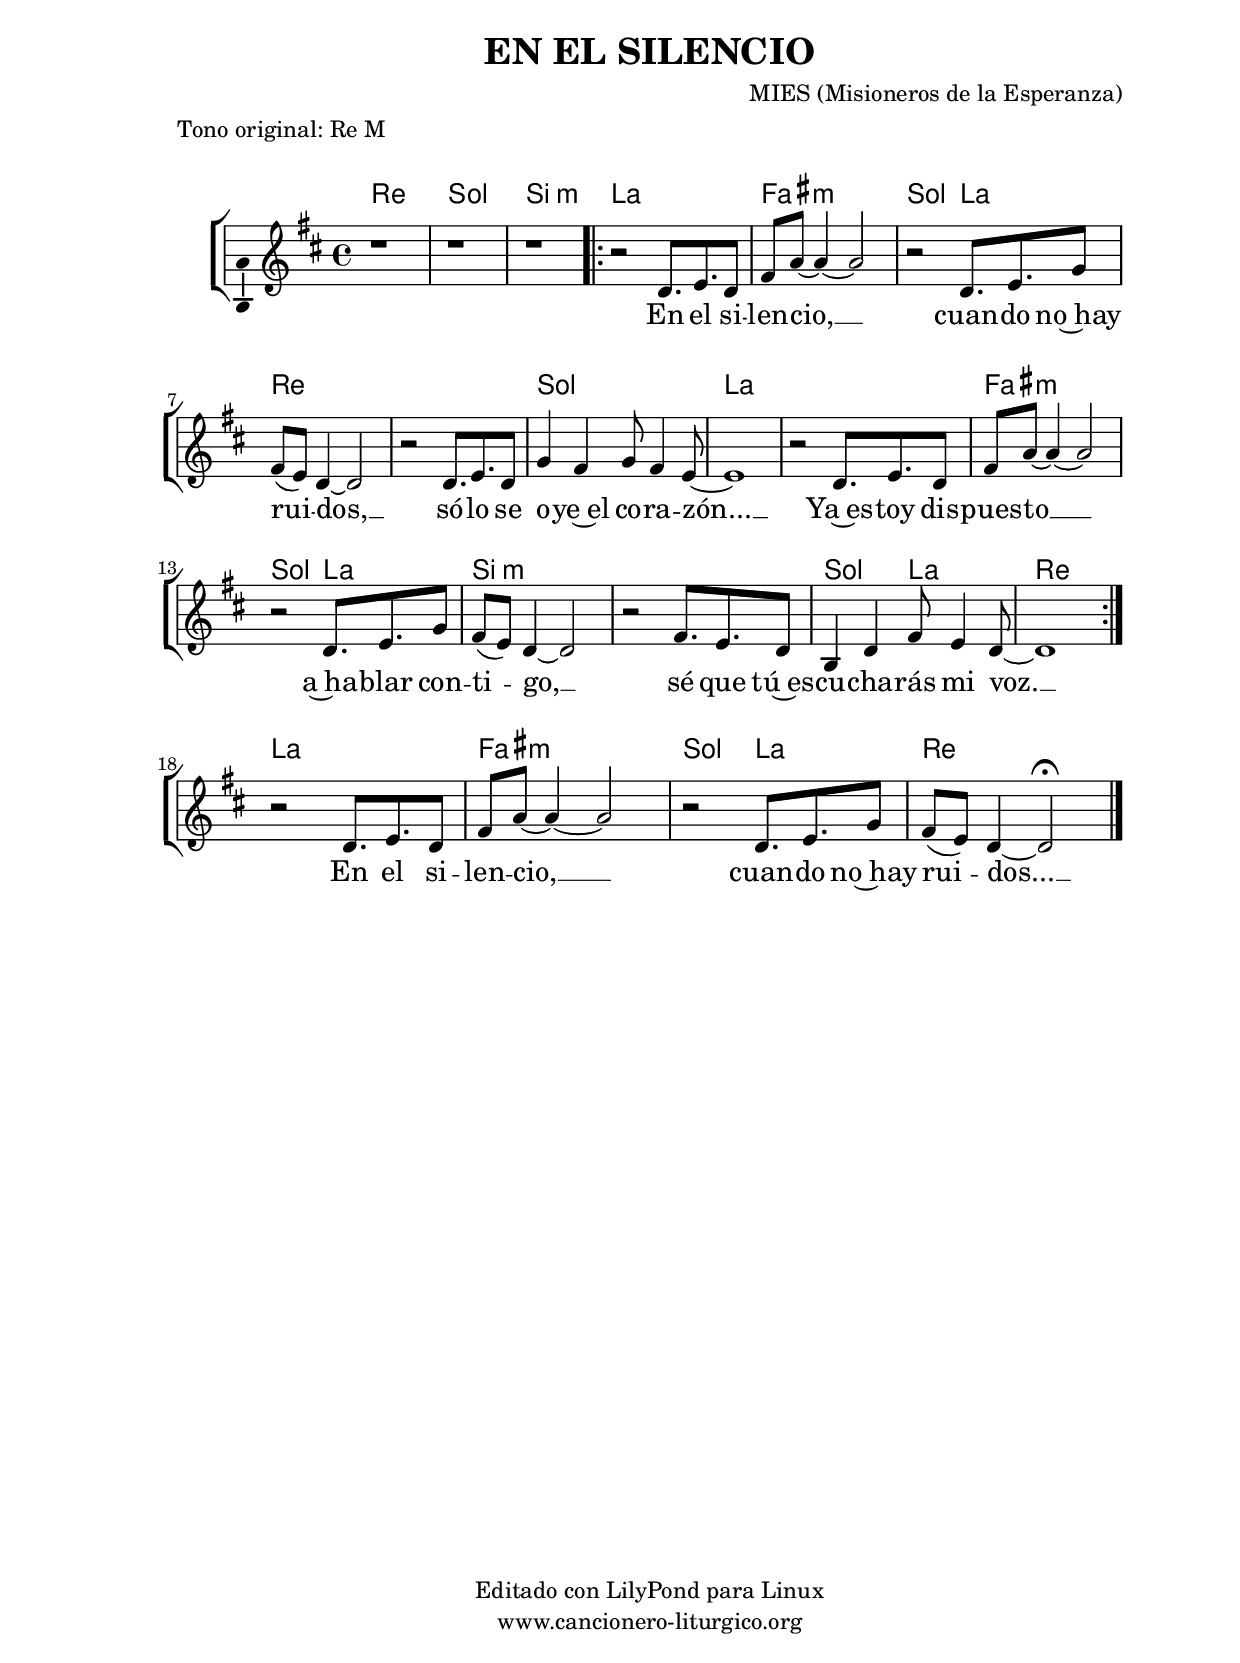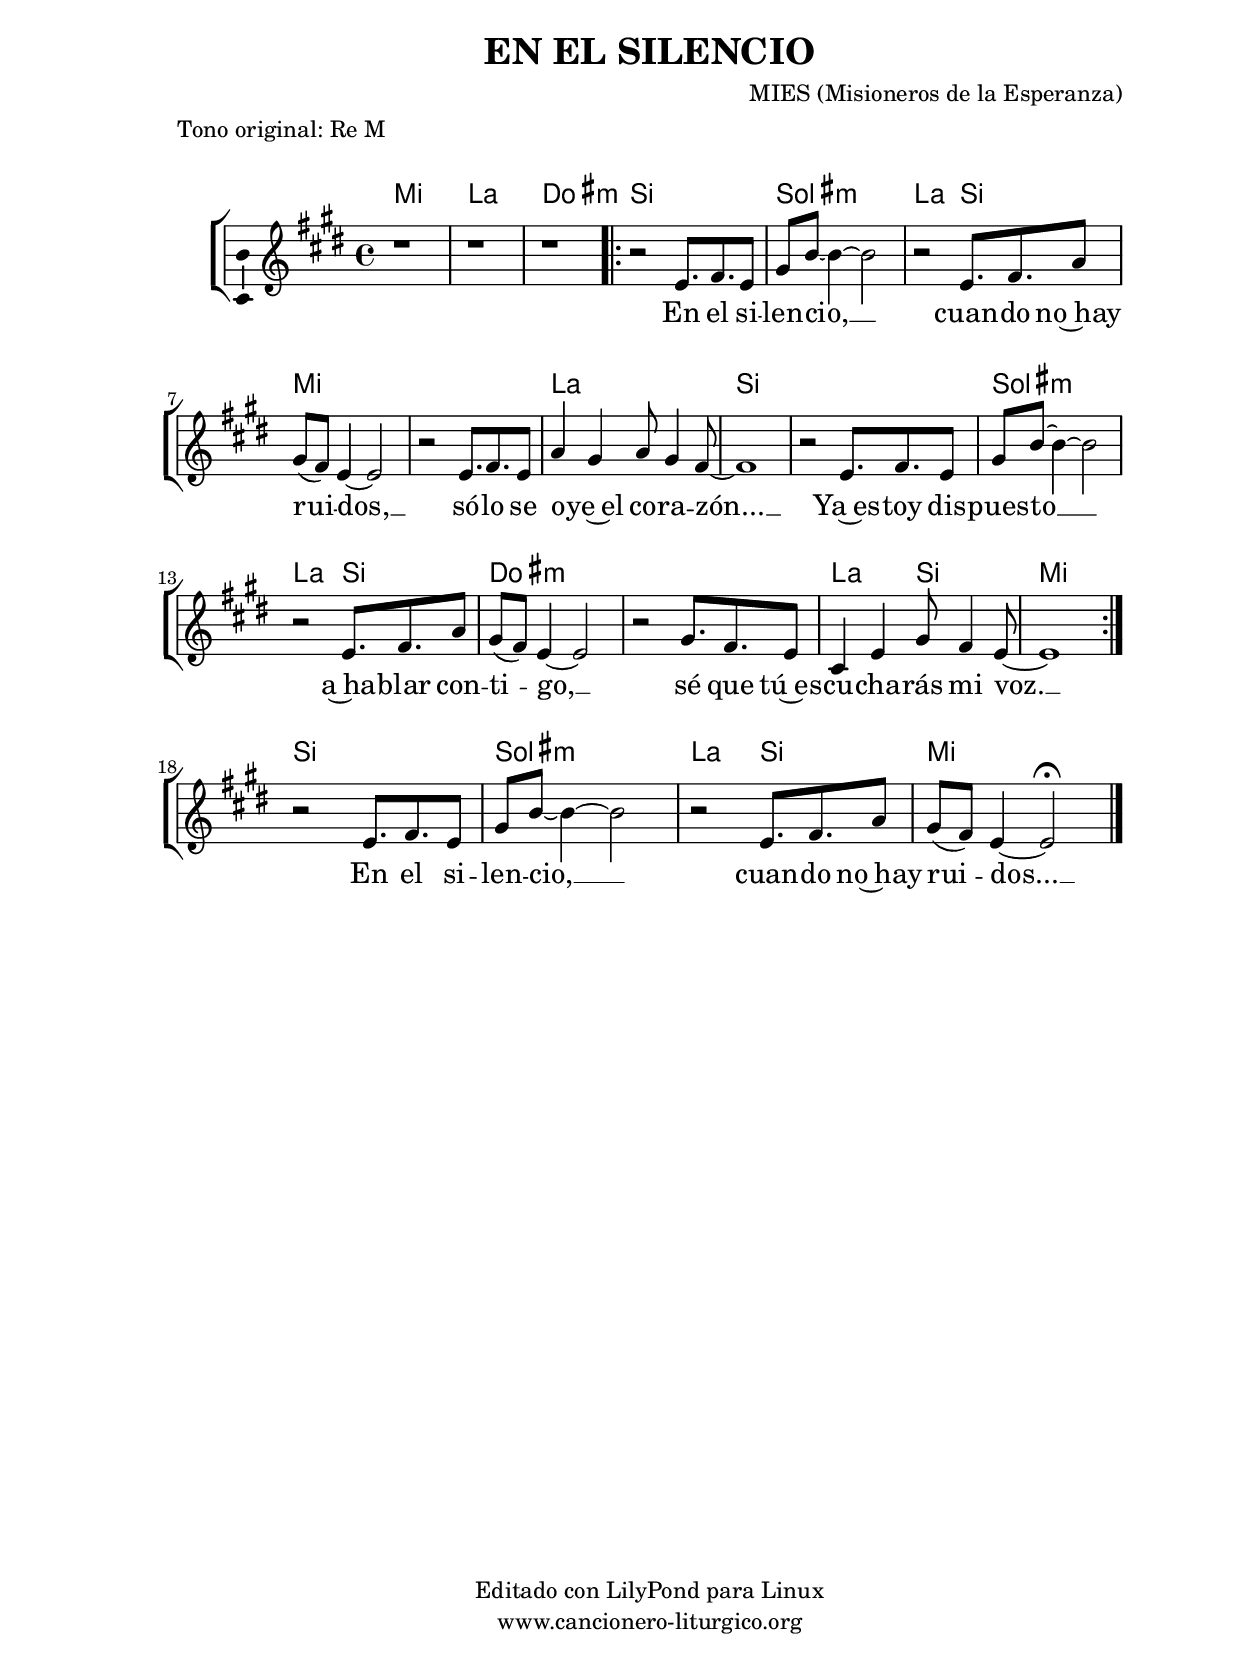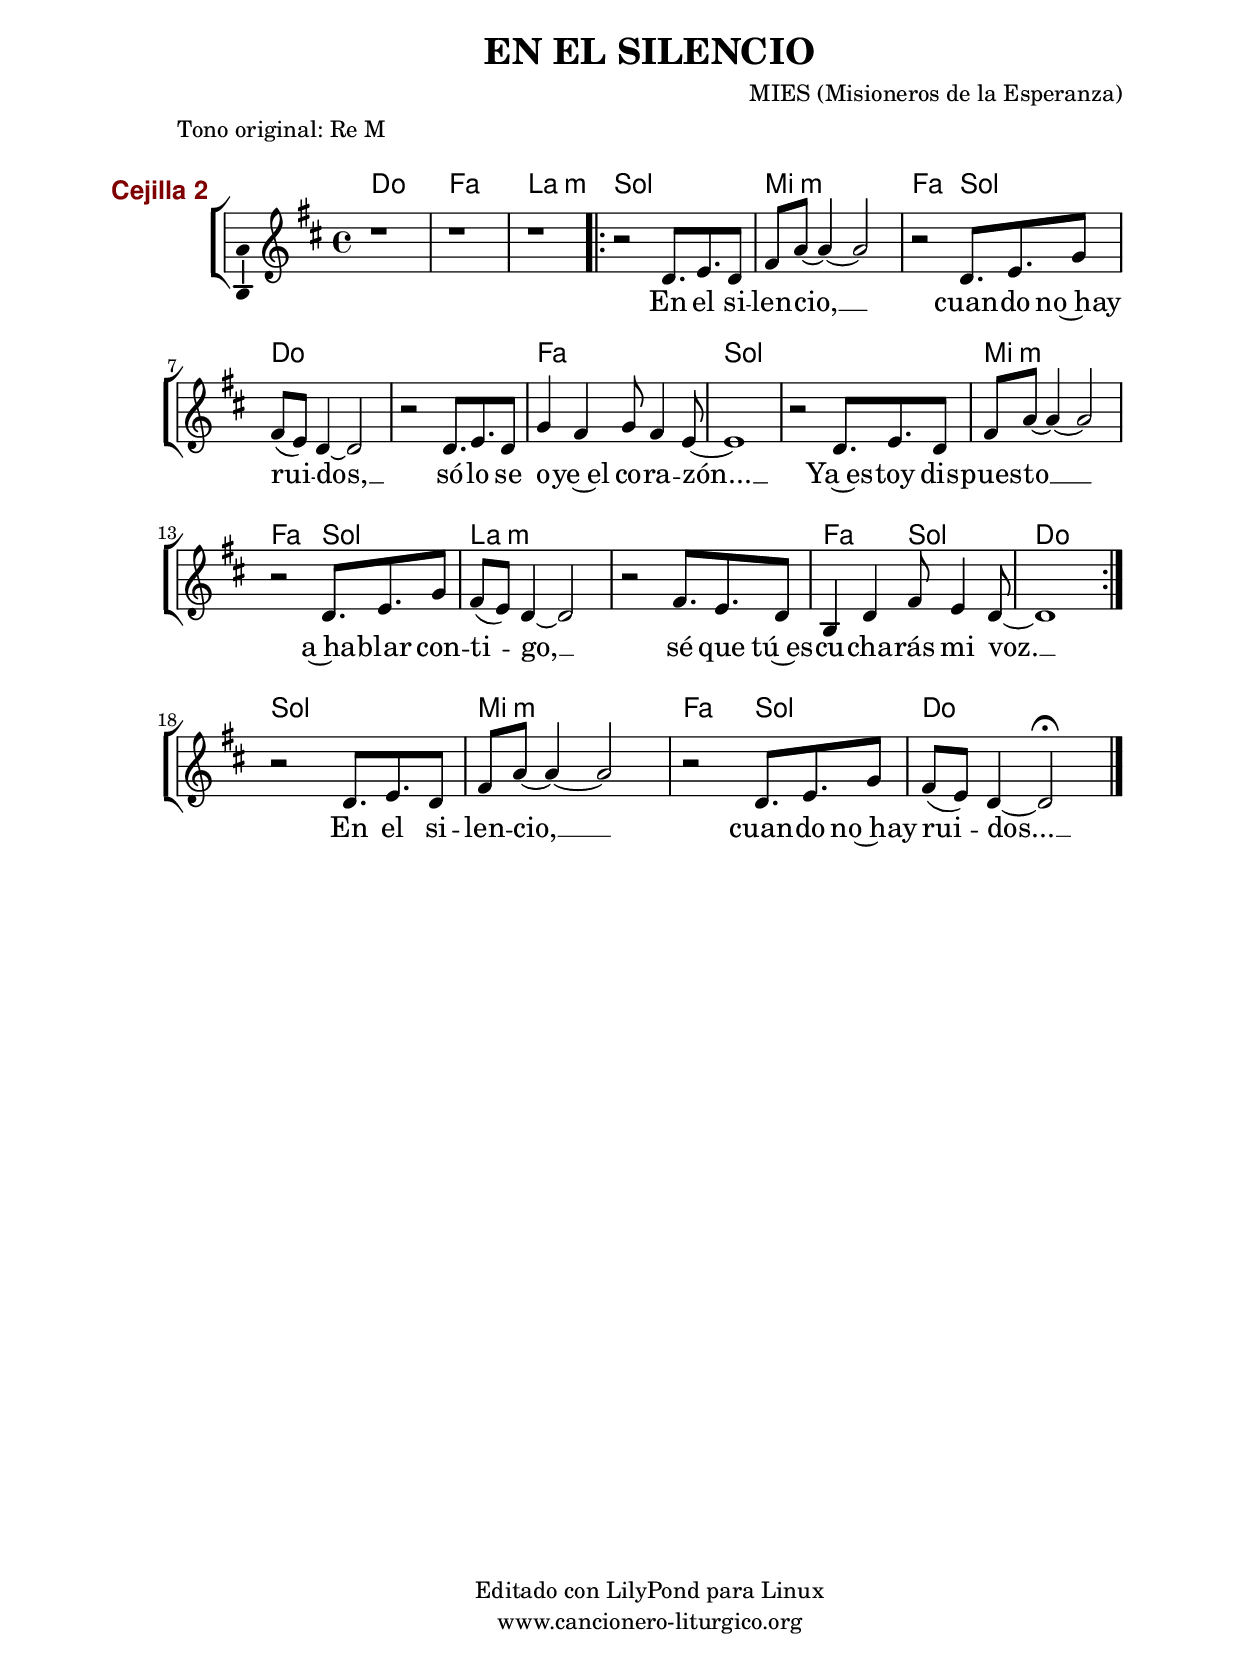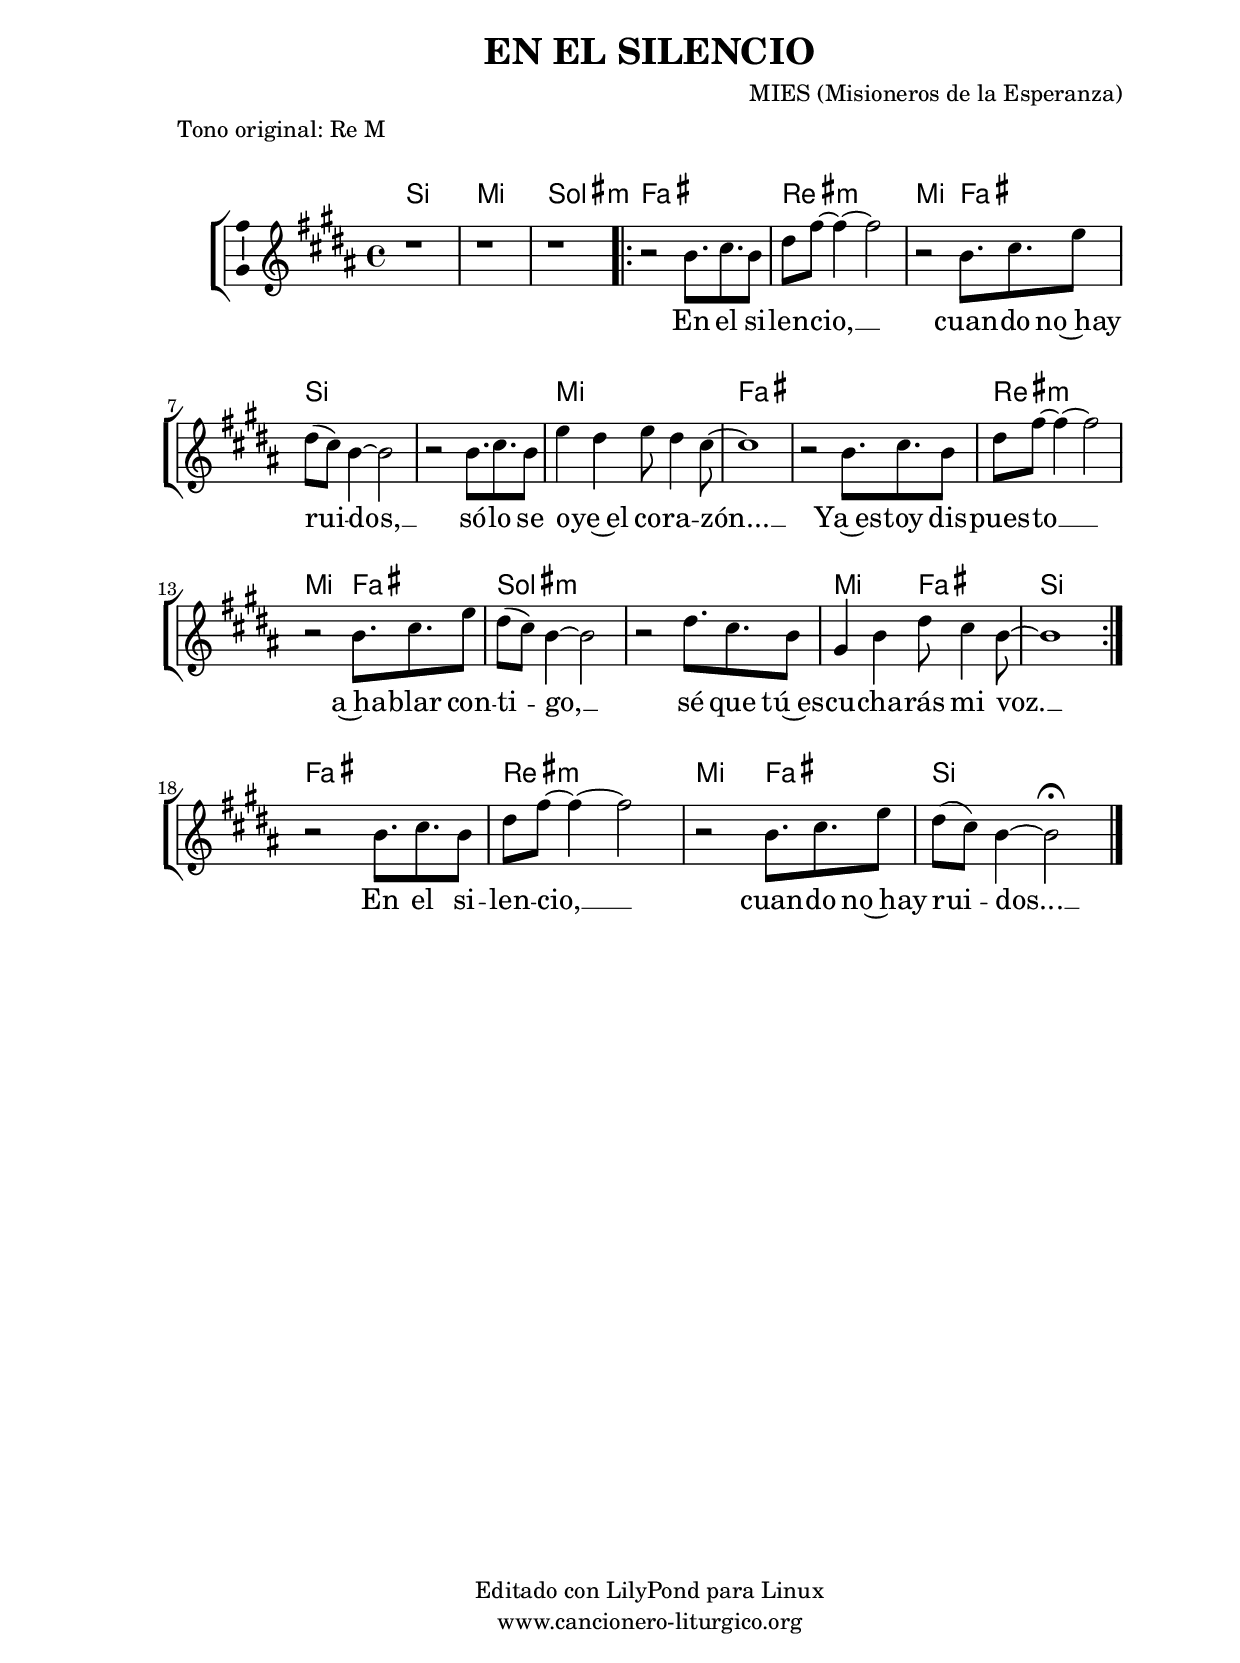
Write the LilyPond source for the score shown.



%versión de lilypond para la que se ha escrito esta partitura:
\version "2.16.0"

	%Tamaño papel
	#(set-default-paper-size "a4")
	%Tamaño partitura
	#(set-global-staff-size 20)
	%No responde al pulsar sobre una nota
	#(ly:set-option 'point-and-click #f)

%parámetros del encabezamiento:
\header {
	title = "EN EL SILENCIO"
	subtitle = ""
%	composer = "Javier Gómez"
	composer = "MIES (Misioneros de la Esperanza)"
%https://drive.google.com/file/d/0B30JmKdK6FGDWFpwYmpyTmctMFE/edit?resourcekey=0-b2063rkQQ8PIchfnx-yrlQ
	poet = ""
	meter = "Tono original: Re M"
	arranger = ""
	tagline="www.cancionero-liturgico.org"
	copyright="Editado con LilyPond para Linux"
	tiempo = ""
	usos = "Gracias"
	letra = ""
	}

%parámetros asociados al papel:
\paper  {
	oddHeaderMarkup = \markup {\fill-line { \on-the-fly #not-first-page \fromproperty #'header:title \on-the-fly #not-first-page \fromproperty #'header:composer }}
	evenHeaderMarkup = \markup {\fill-line { \fromproperty #'header:composer \fromproperty #'header:title }}
	#(set-paper-size "a4")
	print-page-number = ##f
	first-page-number = 1
	print-first-page-number = ##f
%	head-separation = 3.0 \cm
	top-margin = 2.0 \cm
	bottom-margin = 0.5\cm
%%%	bottom-margin = -2.0\cm
	left-margin = 3.0 \cm
	line-width = 16.0 \cm 
	indent = 8\mm
	interscoreline = 2.\mm
	between-system-space = 15\mm
%	para que las partituras no llenen la hoja:
	ragged-bottom = ##t
%	idem para la última hoja:
	ragged-last-bottom = ##f
%	para que las partituras llenen el ancho del papel:
	ragged-last = ##f
	after-title-space = 2.5 \cm
%page-count=1
%system-count=5

	%Flexible Vertical Spacing
%	markup-markup-spacing =
%	#'((basic-distance . 15) (minimum-distance . 15) (padding . 3))
	markup-system-spacing =
	#'((basic-distance . 15) (minimum-distance . 15) (padding . 3))
	system-system-spacing =
	#'((basic-distance . 15) (minimum-distance . 15) (padding . 3))
	score-system-spacing =
	#'((basic-distance . 15) (minimum-distance . 15) (padding . 5))
%	top-system-spacing = % header
%	#'((basic-distance . 8) (minimum-distance . 0) (padding . 0))
%	top-markup-spacing =
%	#'((basic-distance . 20) (minimum-distance . 20) (padding . 0))
	last-bottom-spacing = % footer
	#'((basic-distance . 5) (minimum-distance . 5) (padding . 0))
%	score-markup-spacing =
%	#'((basic-distance . 16) (minimum-distance . 13) (padding . 0))

	}


%parámetros que afectan a toda la partitura:
global =  {
	%clave de sol (G):
	\clef G
	%armadura:
%	\transpose d ees
	\key d \major
	\tempo 4=85
	\set Score.tempoHideNote = ##t
	}


acordes = {
	\italianChords
	\chordmode {
%	\transpose d ees
{

d1 g b:m
\repeat volta 2 {
a1 fis:m g2 a d1 d g a a
fis1:m g2 a b1:m b:m g2 a d1
}

a1 fis:m g2 a d1

	}
	}
}


melodia = 
%	\transpose d ees
{
	\relative c'{
	\time 4/4

r1 r1 r1
\repeat volta 2 {
r2 d8. e d8
fis8 a~a4~a2
r2 d,8. e g8
fis8 (e) d4~d2
r2 d8. e d8
g4 fis g8 fis4 e8~
e1
r2 d8. e d8
fis8 a~a4~a2
r2 d,8. e g8
fis8 (e) d4~d2
r2 fis8. e d8
b4 d fis8 e4 d8~
d1
}

\break

r2 d8. e d8
fis8 a~a4~a2
r2 d,8. e g8
fis8 (e) d4~d2\fermata

\bar "|."
}
}



texto = \lyricmode {

En el si -- len -- cio, __
cuan -- do no~hay rui -- dos, __
só -- lo se o -- ye~el co -- ra -- zón... __
Ya~es -- toy dis -- pues -- to __
a~ha -- blar con -- ti -- go, __
sé que tú~es -- cu -- cha -- rás mi voz. __

En el si -- len -- cio, __
cuan -- do no~hay rui -- dos... __

	}


acordesStaff = \context ChordNames = acordesStaff <<
	\set chordChanges = ##t
	\acordes
	>>


%%%%%%%%%%%%%%%%%%%%%%%%%%%%%%%%%%% CEJILLA %%%%%%%%%%%%%%%%%%%%%%%%%%%%%%%%%%%
acordescejilla = {
%%%	\override ChordNames.ChordName #'font-size = #-1
%%%	\override ChordNames.ChordName #'font-series = #'bold
	\transpose d c {
		\acordes
		}
	}

acordescejillaStaff = \context ChordNames = acordescejillaStaff <<
	\set Staff.instrumentName = \markup \with-color #darkred \larger \bold \sans "Cejilla 2"
	\set chordChanges = ##t
	\acordescejilla
	>>
%%%%%%%%%%%%%%%%%%%%%%%%%%%%%%%%%%% CEJILLA %%%%%%%%%%%%%%%%%%%%%%%%%%%%%%%%%%%


vozStaff = \context Voice = vozStaff
\with {\consists "Ambitus_engraver"}
<<
%	\set Staff.instrumentName = ""
%	\set Staff.shortInstrumentName = ""
%	\set Staff.midiInstrument = #"clarinet"
%	\set Staff.midiInstrument = #"cello"
%	\set Staff.midiInstrument = #"flute"
	\set Staff.midiInstrument = #"electric guitar (jazz)"
%	\set Staff.midiInstrument = #"english horn"
%	\set Staff.midiInstrument = #"violin"
%	\set Staff.midiInstrument = #"glockenspiel"
	\set Staff.midiMinimumVolume = #0.7
	\set Staff.midiMaximumVolume = #0.9
	\global
	\melodia
	>>

textoStaff = \context Lyrics = textoStaff <<
	\lyricsto vozStaff \texto
	>>

\book {
	\score {
		\context ChoirStaff {
			\override StaffGroup.SystemStartBracket #'collapse-height = #1
			\override Score.SystemStartBar #'collapse-height = #1
			<<
			\acordesStaff
			\vozStaff
			\textoStaff
			>>
			}
		\layout {
	    		\context {
				\Lyrics
				\override LyricText #'font-size = #2
				}
	   		 \context {
				\Score
				\override StaffSymbol #'staff-space = #(magstep +3)
				}
			}
		}
	\score {
		\unfoldRepeats
		\context ChoirStaff {
			<<
			\acordesStaff
			\vozStaff
			>>
			}
		\midi {
	  		\context {
	  			\Score
				tempoWholesPerMinute = #(ly:make-moment 70 4)
				}
			}
		}
	}


%Partitura para guitarra
#(define output-suffix "G")
\book {
	\score {
		\context ChoirStaff {
			\override StaffGroup.SystemStartBracket #'collapse-height = #1
			\override Score.SystemStartBar #'collapse-height = #1
			<<
			\acordescejillaStaff
			\vozStaff
			\textoStaff
			>>
			}
		\layout {
%%%%%%%%%%%%%%%%%%%%%%%%%%%%%%%%%%% CEJILLA %%%%%%%%%%%%%%%%%%%%%%%%%%%%%%%%%%%
			\context {
				\ChordNames \consists Instrument_name_engraver
				}
%%%%%%%%%%%%%%%%%%%%%%%%%%%%%%%%%%% CEJILLA %%%%%%%%%%%%%%%%%%%%%%%%%%%%%%%%%%%
	    		\context {
				\Lyrics
				\override LyricText #'font-size = #2
				}
	   		 \context {
				\Score
				\override StaffSymbol #'staff-space = #(magstep +3)
				}
			}
		}
	}


#(define output-suffix "C")
\book {
	\score {
		\context ChoirStaff {
			\override StaffGroup.SystemStartBracket #'collapse-height = #1
			\override Score.SystemStartBar #'collapse-height = #1
\transpose c d
			<<
			\acordesStaff
			\vozStaff
			\textoStaff
			>>
			}
		\layout {
	    		\context {
				\Lyrics
				\override LyricText #'font-size = #2
				}
	   		 \context {
				\Score
				\override StaffSymbol #'staff-space = #(magstep +3)
				}
			}
		}
	}


#(define output-suffix "S")
\book {
	\score {
		\context ChoirStaff {
			\override StaffGroup.SystemStartBracket #'collapse-height = #1
			\override Score.SystemStartBar #'collapse-height = #1
\transpose c a
			<<
			\acordesStaff
			\vozStaff
			\textoStaff
			>>
			}
		\layout {
	    		\context {
				\Lyrics
				\override LyricText #'font-size = #2
				}
	   		 \context {
				\Score
				\override StaffSymbol #'staff-space = #(magstep +3)
				}
			}
		}
	}


